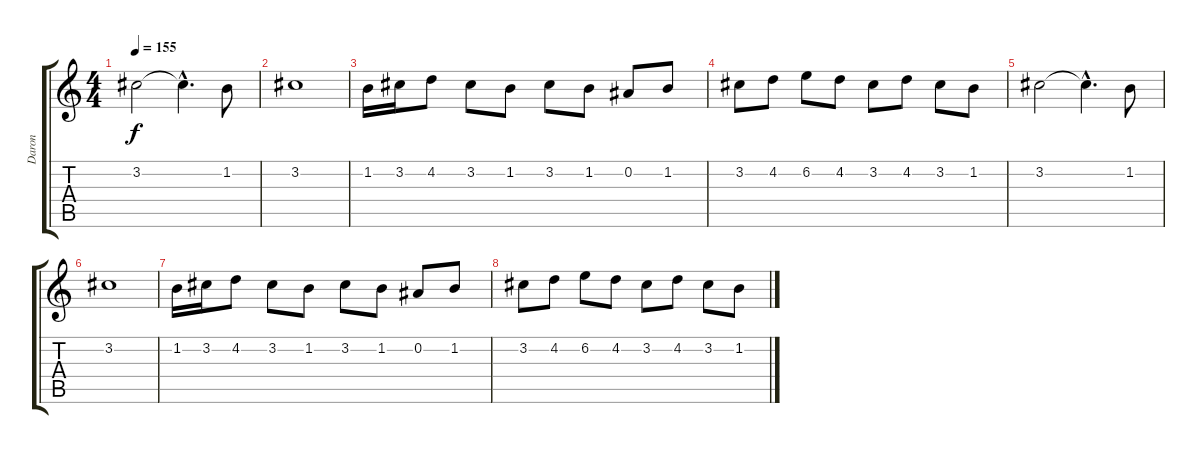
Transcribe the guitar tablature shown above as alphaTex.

\track ("Daron" "Daron") {instrument electricguitarjazz}
\staff {score tabs}
\tuning (Eb4 Bb3 Gb3 Db3 Ab2 Db2) {hide}
\ts (4 4)
\tempo 155
\clef g2
\ks c
3.2.2{dy f} 3.2{hac t}.4{d} 1.2.8 |
3.2.1 |
1.2.16 3.2.16 4.2.8 3.2.8 1.2.8 3.2.8 1.2.8 0.2.8 1.2.8 |
3.2.8 4.2.8 6.2.8 4.2.8 3.2.8 4.2.8 3.2.8 1.2.8 |
3.2.2 3.2{hac t}.4{d} 1.2.8 |
3.2.1 |
1.2.16 3.2.16 4.2.8 3.2.8 1.2.8 3.2.8 1.2.8 0.2.8 1.2.8 |
3.2.8 4.2.8 6.2.8 4.2.8 3.2.8 4.2.8 3.2.8 1.2.8
